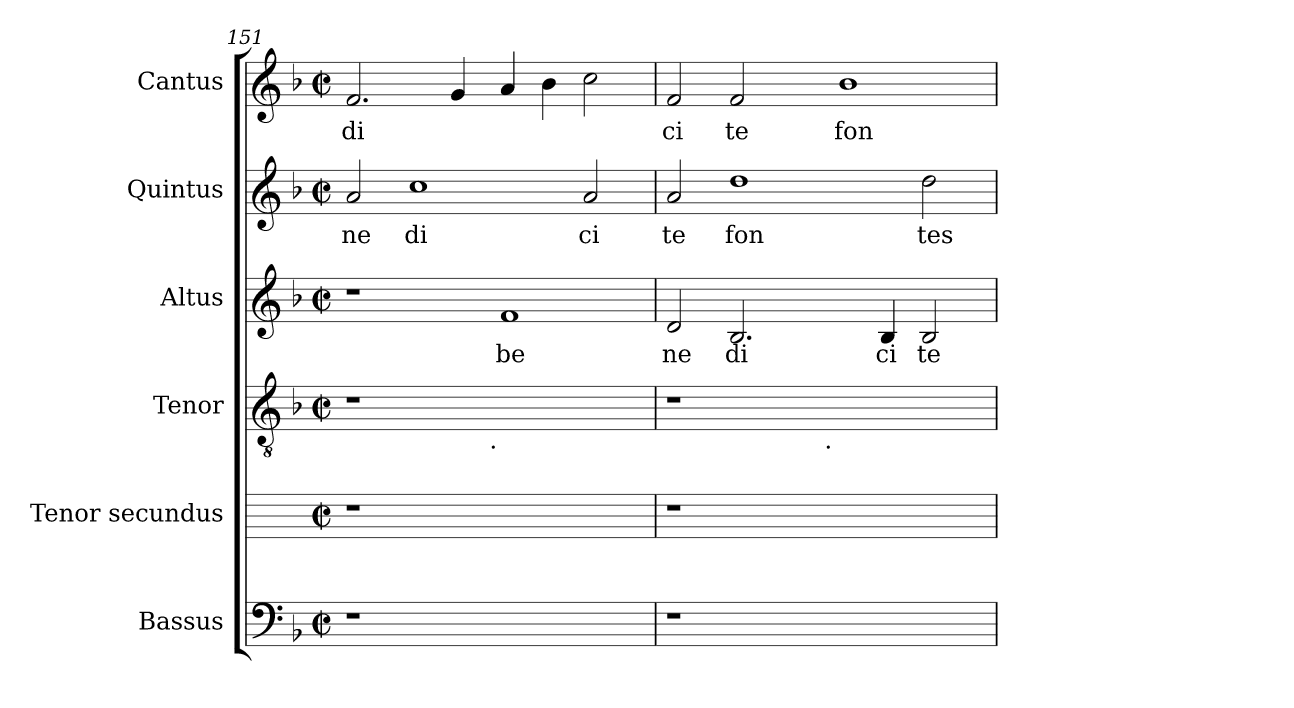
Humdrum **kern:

**kern	**kern	**kern	**kern	**text	**kern	**text	**kern	**text
*part6	*part5	*part4	*part3	*part3	*part2	*part2	*part1	*part1
*staff6	*staff5	*staff4	*staff3	*staff3	*staff2	*staff2	*staff1	*staff1
*I"Bassus	*I"Tenor  secundus	*I"Tenor	*I"Altus	*	*I"Quintus	*	*I"Cantus	*
*I'B	*	*I'T	*I'A	*	*I'Q	*	*I'C	*
*clefF4	*	*clefGv2	*clefG2	*	*clefG2	*	*clefG2	*
*k[b-]	*k[]	*k[b-]	*k[b-]	*	*k[b-]	*	*k[b-]	*
*F:	*C:	*F:	*F:	*	*F:	*	*F:	*
*M2/2	*M2/2	*M2/2	*M2/2	*	*M2/2	*	*M2/2	*
*met(c|)	*met(c|)	*met(c|)	*met(c|)	*	*met(c|)	*	*met(c|)	*
=151	=151	=151	=151	=151	=151	=151	=151	=151
!	!	!	!	!	!	!LO:LY:b:cj	!	!LO:LY:b:cj
*	*	*^	*	*	*	*	*	*
1r	1r	1r	2ryy	1r	.	2a/	ne	2.f/	di
!	!	!	!	!	!	!	!LO:LY:b:cj	!	!
.	.	.	4...ryy	.	.	1cc	di	.	.
!	!	!	!	!	!	!	!	!	!LO:LY:b:cj
.	.	.	.	.	.	.	.	4g/	.
!	!	!	!LO:TX:b:t=.	!	!	!	!	!	!
.	.	.	1ryy	.	.	.	.	.	.
!	!	!	!	!	!LO:LY:b:cj	!	!	!	!LO:LY:b:cj
1ryy	1ryy	1ryy	.	1f	be	.	.	4a/	.
!	!	!	!	!	!	!	!	!	!LO:LY:b:cj
.	.	.	.	.	.	.	.	4b-\	.
!	!	!	!	!	!	!	!LO:LY:b:cj	!	!LO:LY:b:cj
.	.	.	.	.	.	2a/	ci	2cc\	.
.	.	.	32ryy	.	.	.	.	.	.
=152	=152	=152	=152	=152	=152	=152	=152	=152	=152
!	!	!	!	!	!LO:LY:b:cj	!	!LO:LY:b:cj	!	!LO:LY:b:cj
1r	1r	1r	2ryy	2d/	ne	2a/	te	2f/	ci
!	!	!	!	!	!LO:LY:b:cj	!	!LO:LY:b:cj	!	!LO:LY:b:cj
.	.	.	4ryy	2.B-/	di	1dd	fon	2f/	te
.	.	.	8ryy	.	.	.	.	.	.
.	.	.	16ryy	.	.	.	.	.	.
.	.	.	64ryy	.	.	.	.	.	.
!	!	!	!LO:TX:b:t=.	!	!	!	!	!	!
.	.	.	1ryy	.	.	.	.	.	.
!	!	!	!	!	!	!	!	!	!LO:LY:b:cj
1ryy	1ryy	1ryy	.	.	.	.	.	1b-	fon
!	!	!	!	!	!LO:LY:b:cj	!	!	!	!
.	.	.	.	4B-/	ci	.	.	.	.
!	!	!	!	!	!LO:LY:b:cj	!	!LO:LY:b:cj	!	!
.	.	.	.	2B-/	te	2dd\	tes	.	.
.	.	.	32.ryy	.	.	.	.	.	.
*	*	*v	*v	*	*	*	*	*	*
=	=	=	=	=	=	=	=	=
*-	*-	*-	*-	*-	*-	*-	*-	*-
